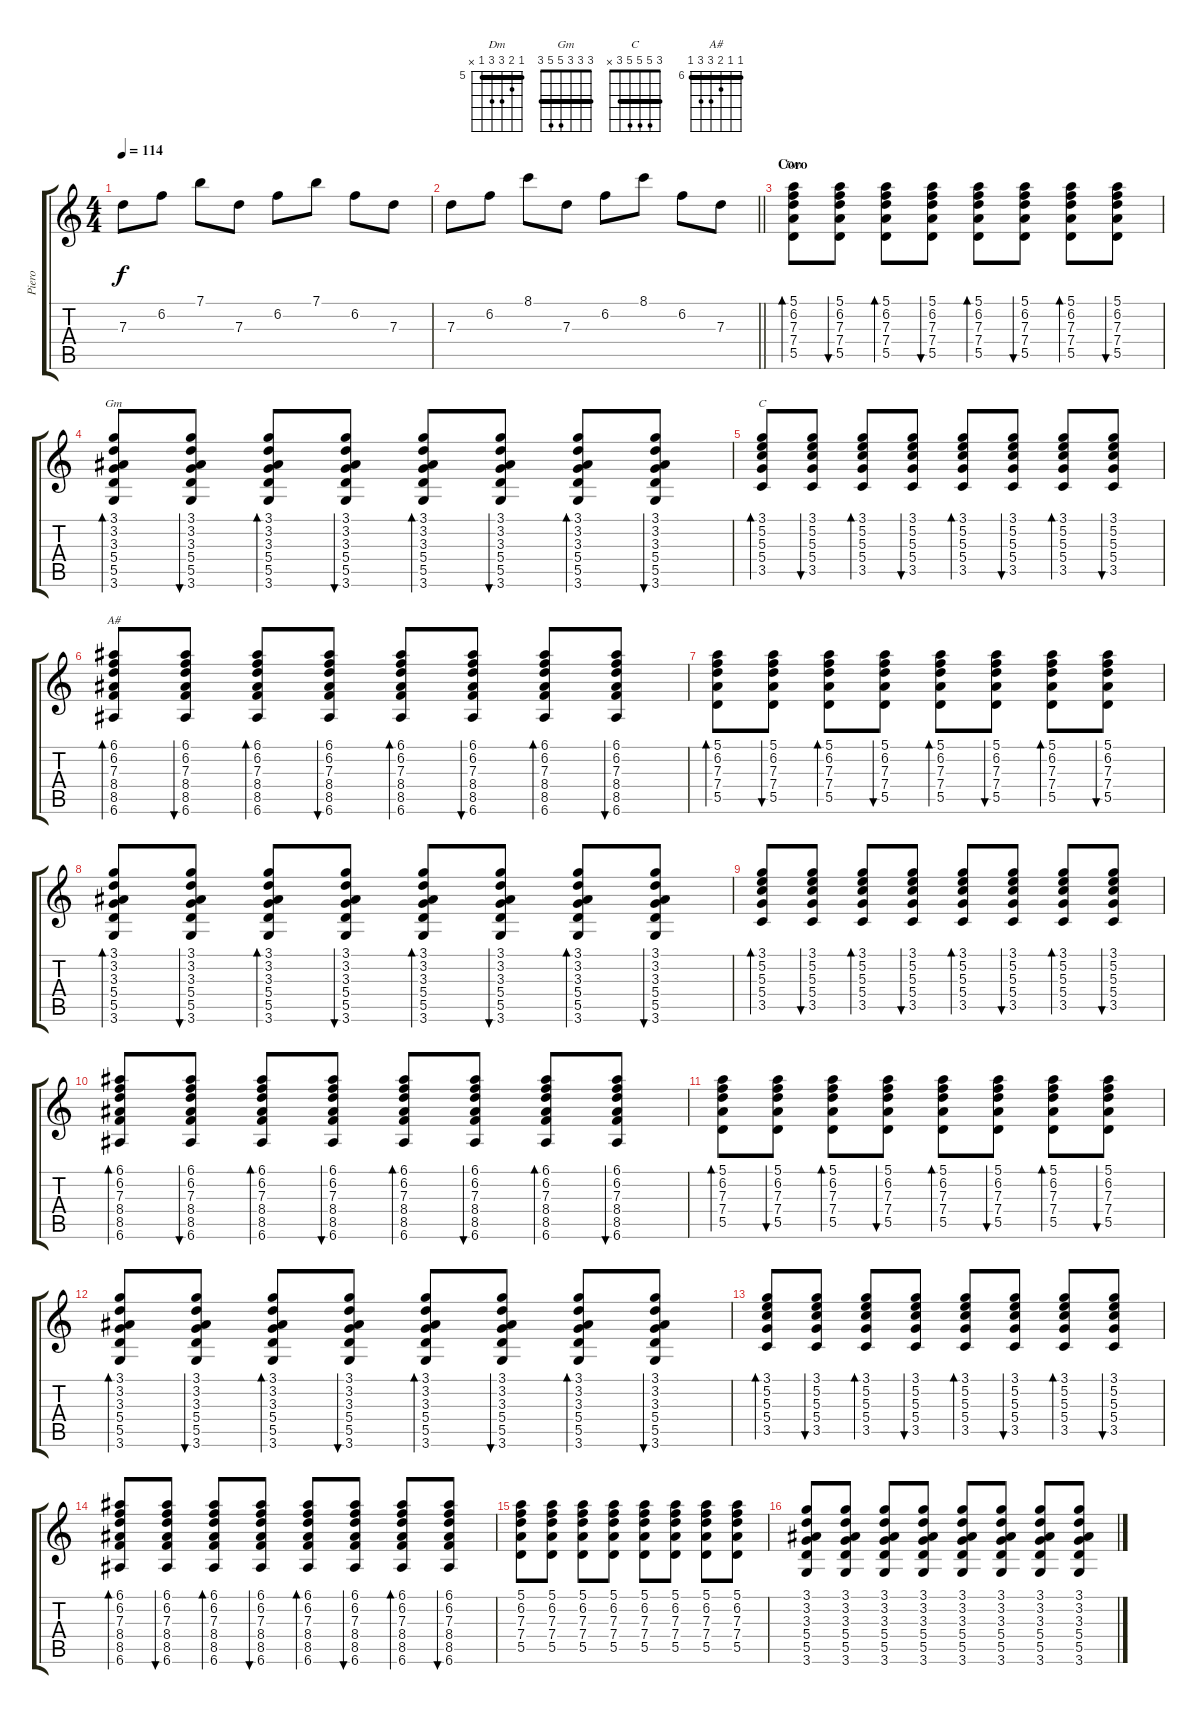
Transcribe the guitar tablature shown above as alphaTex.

\track ("Piero" "Piero") {instrument electricguitarclean}
\staff {score tabs}
\tuning (E4 B3 G3 D3 A2 E2) {hide}
\chord ("Dm" 5 6 7 7 5 x) {firstfret 5 barre 5}
\chord ("Gm" 3 3 3 5 5 3) {barre 3}
\chord ("C" 3 5 5 5 3 x) {barre 3}
\chord ("A#" 6 6 7 8 8 6) {firstfret 6 barre 6}
\ts (4 4)
\tempo 114
\clef g2
\ks c
7.3.8{dy f} 6.2.8 7.1.8 7.3.8 6.2.8 7.1.8 6.2.8 7.3.8 |
\barLineRight lightlight
7.3.8 6.2.8 8.1.8 7.3.8 6.2.8 8.1.8 6.2.8 7.3.8 |
\section ("" "Coro")
(5.1 6.2 7.3 7.4 5.5).8{bd 30 ch "Dm"} (5.1 6.2 7.3 7.4 5.5).8{bu 30} (5.1 6.2 7.3 7.4 5.5).8{bd 30} (5.1 6.2 7.3 7.4 5.5).8{bu 30} (5.1 6.2 7.3 7.4 5.5).8{bd 30} (5.1 6.2 7.3 7.4 5.5).8{bu 30} (5.1 6.2 7.3 7.4 5.5).8{bd 30} (5.1 6.2 7.3 7.4 5.5).8{bu 30} |
(3.1 3.2 3.3 5.4 5.5 3.6).8{bd 30 ch "Gm"} (3.1 3.2 3.3 5.4 5.5 3.6).8{bu 30} (3.1 3.2 3.3 5.4 5.5 3.6).8{bd 30} (3.1 3.2 3.3 5.4 5.5 3.6).8{bu 30} (3.1 3.2 3.3 5.4 5.5 3.6).8{bd 30} (3.1 3.2 3.3 5.4 5.5 3.6).8{bu 30} (3.1 3.2 3.3 5.4 5.5 3.6).8{bd 30} (3.1 3.2 3.3 5.4 5.5 3.6).8{bu 30} |
(3.1 5.2 5.3 5.4 3.5).8{bd 30 ch "C"} (3.1 5.2 5.3 5.4 3.5).8{bu 30} (3.1 5.2 5.3 5.4 3.5).8{bd 30} (3.1 5.2 5.3 5.4 3.5).8{bu 30} (3.1 5.2 5.3 5.4 3.5).8{bd 30} (3.1 5.2 5.3 5.4 3.5).8{bu 30} (3.1 5.2 5.3 5.4 3.5).8{bd 30} (3.1 5.2 5.3 5.4 3.5).8{bu 30} |
(6.1 6.2 7.3 8.4 8.5 6.6).8{bd 30 ch "A#"} (6.1 6.2 7.3 8.4 8.5 6.6).8{bu 30} (6.1 6.2 7.3 8.4 8.5 6.6).8{bd 30} (6.1 6.2 7.3 8.4 8.5 6.6).8{bu 30} (6.1 6.2 7.3 8.4 8.5 6.6).8{bd 30} (6.1 6.2 7.3 8.4 8.5 6.6).8{bu 30} (6.1 6.2 7.3 8.4 8.5 6.6).8{bd 30} (6.1 6.2 7.3 8.4 8.5 6.6).8{bu 30} |
(5.1 6.2 7.3 7.4 5.5).8{bd 30} (5.1 6.2 7.3 7.4 5.5).8{bu 30} (5.1 6.2 7.3 7.4 5.5).8{bd 30} (5.1 6.2 7.3 7.4 5.5).8{bu 30} (5.1 6.2 7.3 7.4 5.5).8{bd 30} (5.1 6.2 7.3 7.4 5.5).8{bu 30} (5.1 6.2 7.3 7.4 5.5).8{bd 30} (5.1 6.2 7.3 7.4 5.5).8{bu 30} |
(3.1 3.2 3.3 5.4 5.5 3.6).8{bd 30} (3.1 3.2 3.3 5.4 5.5 3.6).8{bu 30} (3.1 3.2 3.3 5.4 5.5 3.6).8{bd 30} (3.1 3.2 3.3 5.4 5.5 3.6).8{bu 30} (3.1 3.2 3.3 5.4 5.5 3.6).8{bd 30} (3.1 3.2 3.3 5.4 5.5 3.6).8{bu 30} (3.1 3.2 3.3 5.4 5.5 3.6).8{bd 30} (3.1 3.2 3.3 5.4 5.5 3.6).8{bu 30} |
(3.1 5.2 5.3 5.4 3.5).8{bd 30} (3.1 5.2 5.3 5.4 3.5).8{bu 30} (3.1 5.2 5.3 5.4 3.5).8{bd 30} (3.1 5.2 5.3 5.4 3.5).8{bu 30} (3.1 5.2 5.3 5.4 3.5).8{bd 30} (3.1 5.2 5.3 5.4 3.5).8{bu 30} (3.1 5.2 5.3 5.4 3.5).8{bd 30} (3.1 5.2 5.3 5.4 3.5).8{bu 30} |
(6.1 6.2 7.3 8.4 8.5 6.6).8{bd 30} (6.1 6.2 7.3 8.4 8.5 6.6).8{bu 30} (6.1 6.2 7.3 8.4 8.5 6.6).8{bd 30} (6.1 6.2 7.3 8.4 8.5 6.6).8{bu 30} (6.1 6.2 7.3 8.4 8.5 6.6).8{bd 30} (6.1 6.2 7.3 8.4 8.5 6.6).8{bu 30} (6.1 6.2 7.3 8.4 8.5 6.6).8{bd 30} (6.1 6.2 7.3 8.4 8.5 6.6).8{bu 30} |
(5.1 6.2 7.3 7.4 5.5).8{bd 30} (5.1 6.2 7.3 7.4 5.5).8{bu 30} (5.1 6.2 7.3 7.4 5.5).8{bd 30} (5.1 6.2 7.3 7.4 5.5).8{bu 30} (5.1 6.2 7.3 7.4 5.5).8{bd 30} (5.1 6.2 7.3 7.4 5.5).8{bu 30} (5.1 6.2 7.3 7.4 5.5).8{bd 30} (5.1 6.2 7.3 7.4 5.5).8{bu 30} |
(3.1 3.2 3.3 5.4 5.5 3.6).8{bd 30} (3.1 3.2 3.3 5.4 5.5 3.6).8{bu 30} (3.1 3.2 3.3 5.4 5.5 3.6).8{bd 30} (3.1 3.2 3.3 5.4 5.5 3.6).8{bu 30} (3.1 3.2 3.3 5.4 5.5 3.6).8{bd 30} (3.1 3.2 3.3 5.4 5.5 3.6).8{bu 30} (3.1 3.2 3.3 5.4 5.5 3.6).8{bd 30} (3.1 3.2 3.3 5.4 5.5 3.6).8{bu 30} |
(3.1 5.2 5.3 5.4 3.5).8{bd 30} (3.1 5.2 5.3 5.4 3.5).8{bu 30} (3.1 5.2 5.3 5.4 3.5).8{bd 30} (3.1 5.2 5.3 5.4 3.5).8{bu 30} (3.1 5.2 5.3 5.4 3.5).8{bd 30} (3.1 5.2 5.3 5.4 3.5).8{bu 30} (3.1 5.2 5.3 5.4 3.5).8{bd 30} (3.1 5.2 5.3 5.4 3.5).8{bu 30} |
(6.1 6.2 7.3 8.4 8.5 6.6).8{bd 30} (6.1 6.2 7.3 8.4 8.5 6.6).8{bu 30} (6.1 6.2 7.3 8.4 8.5 6.6).8{bd 30} (6.1 6.2 7.3 8.4 8.5 6.6).8{bu 30} (6.1 6.2 7.3 8.4 8.5 6.6).8{bd 30} (6.1 6.2 7.3 8.4 8.5 6.6).8{bu 30} (6.1 6.2 7.3 8.4 8.5 6.6).8{bd 30} (6.1 6.2 7.3 8.4 8.5 6.6).8{bu 30} |
(5.1 6.2 7.3 7.4 5.5).8 (5.1 6.2 7.3 7.4 5.5).8 (5.1 6.2 7.3 7.4 5.5).8 (5.1 6.2 7.3 7.4 5.5).8 (5.1 6.2 7.3 7.4 5.5).8 (5.1 6.2 7.3 7.4 5.5).8 (5.1 6.2 7.3 7.4 5.5).8 (5.1 6.2 7.3 7.4 5.5).8 |
(3.1 3.2 3.3 5.4 5.5 3.6).8 (3.1 3.2 3.3 5.4 5.5 3.6).8 (3.1 3.2 3.3 5.4 5.5 3.6).8 (3.1 3.2 3.3 5.4 5.5 3.6).8 (3.1 3.2 3.3 5.4 5.5 3.6).8 (3.1 3.2 3.3 5.4 5.5 3.6).8 (3.1 3.2 3.3 5.4 5.5 3.6).8 (3.1 3.2 3.3 5.4 5.5 3.6).8
